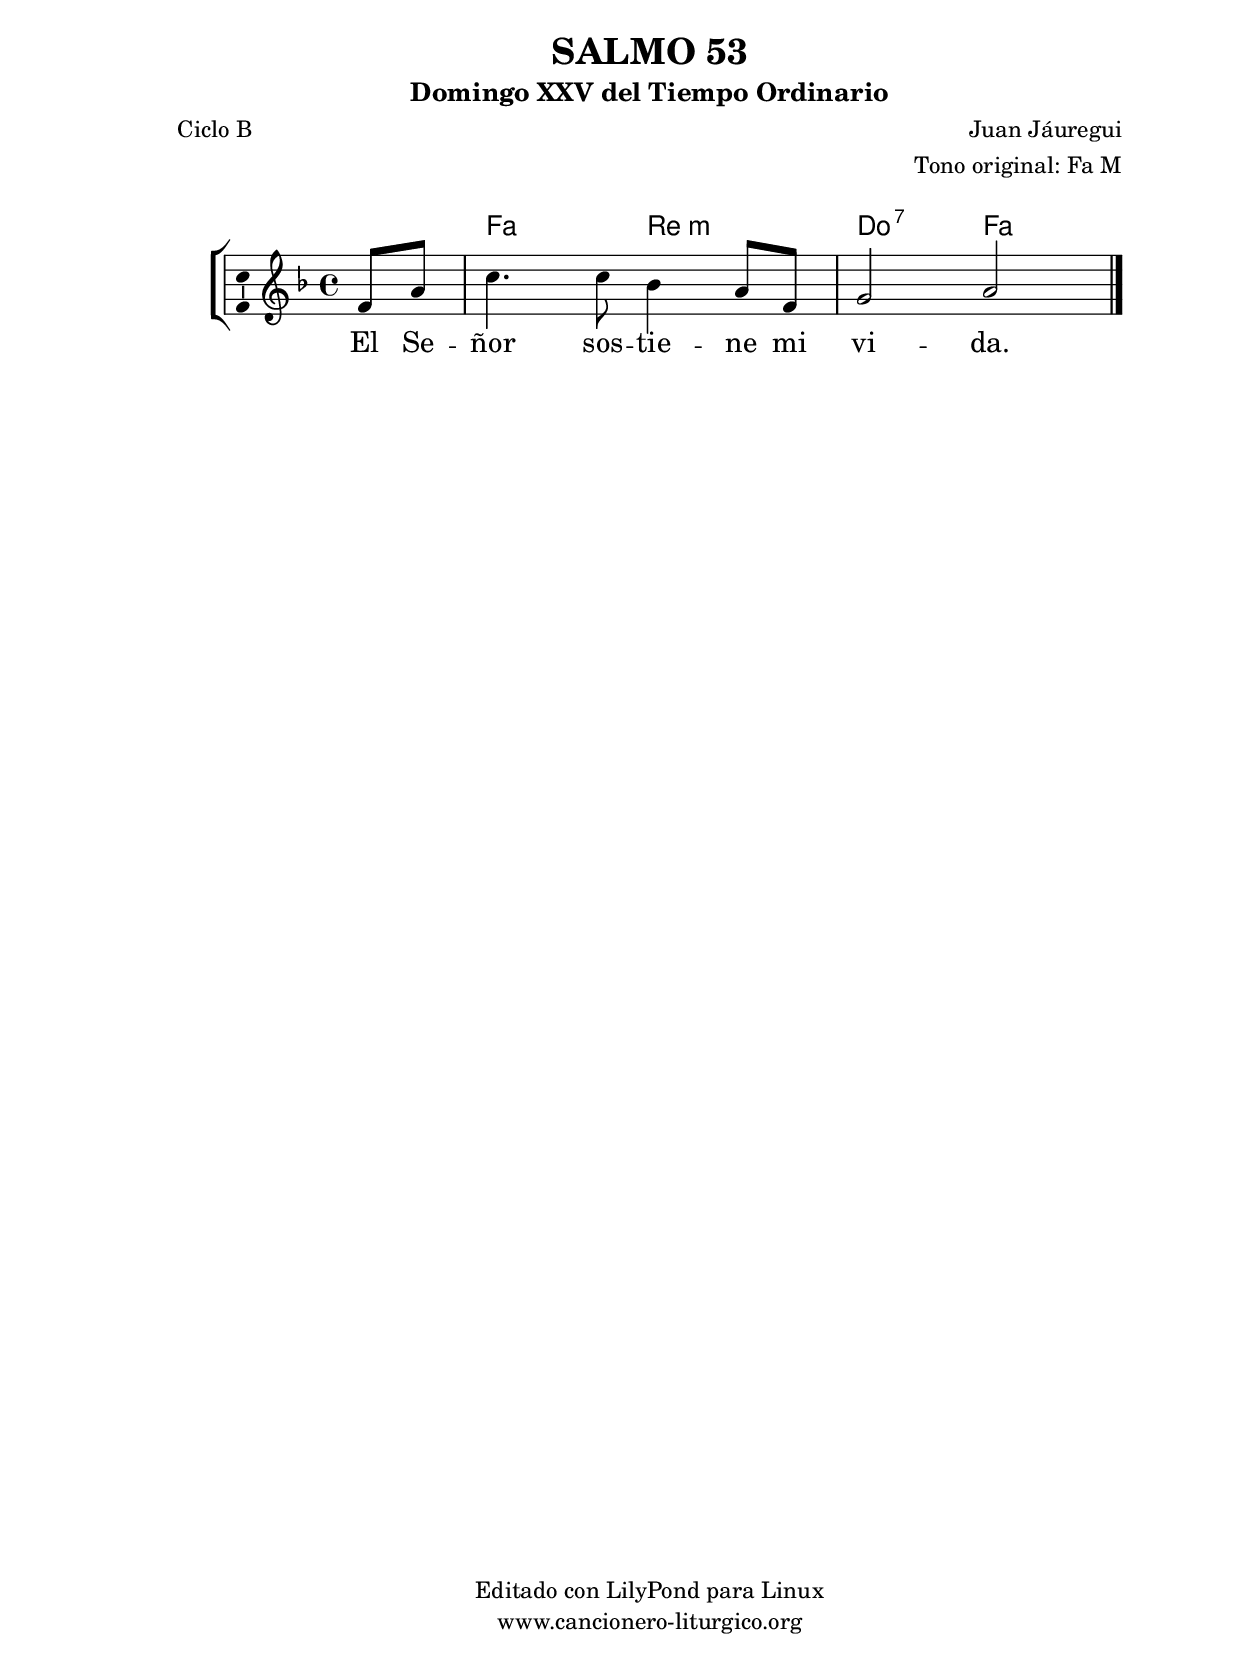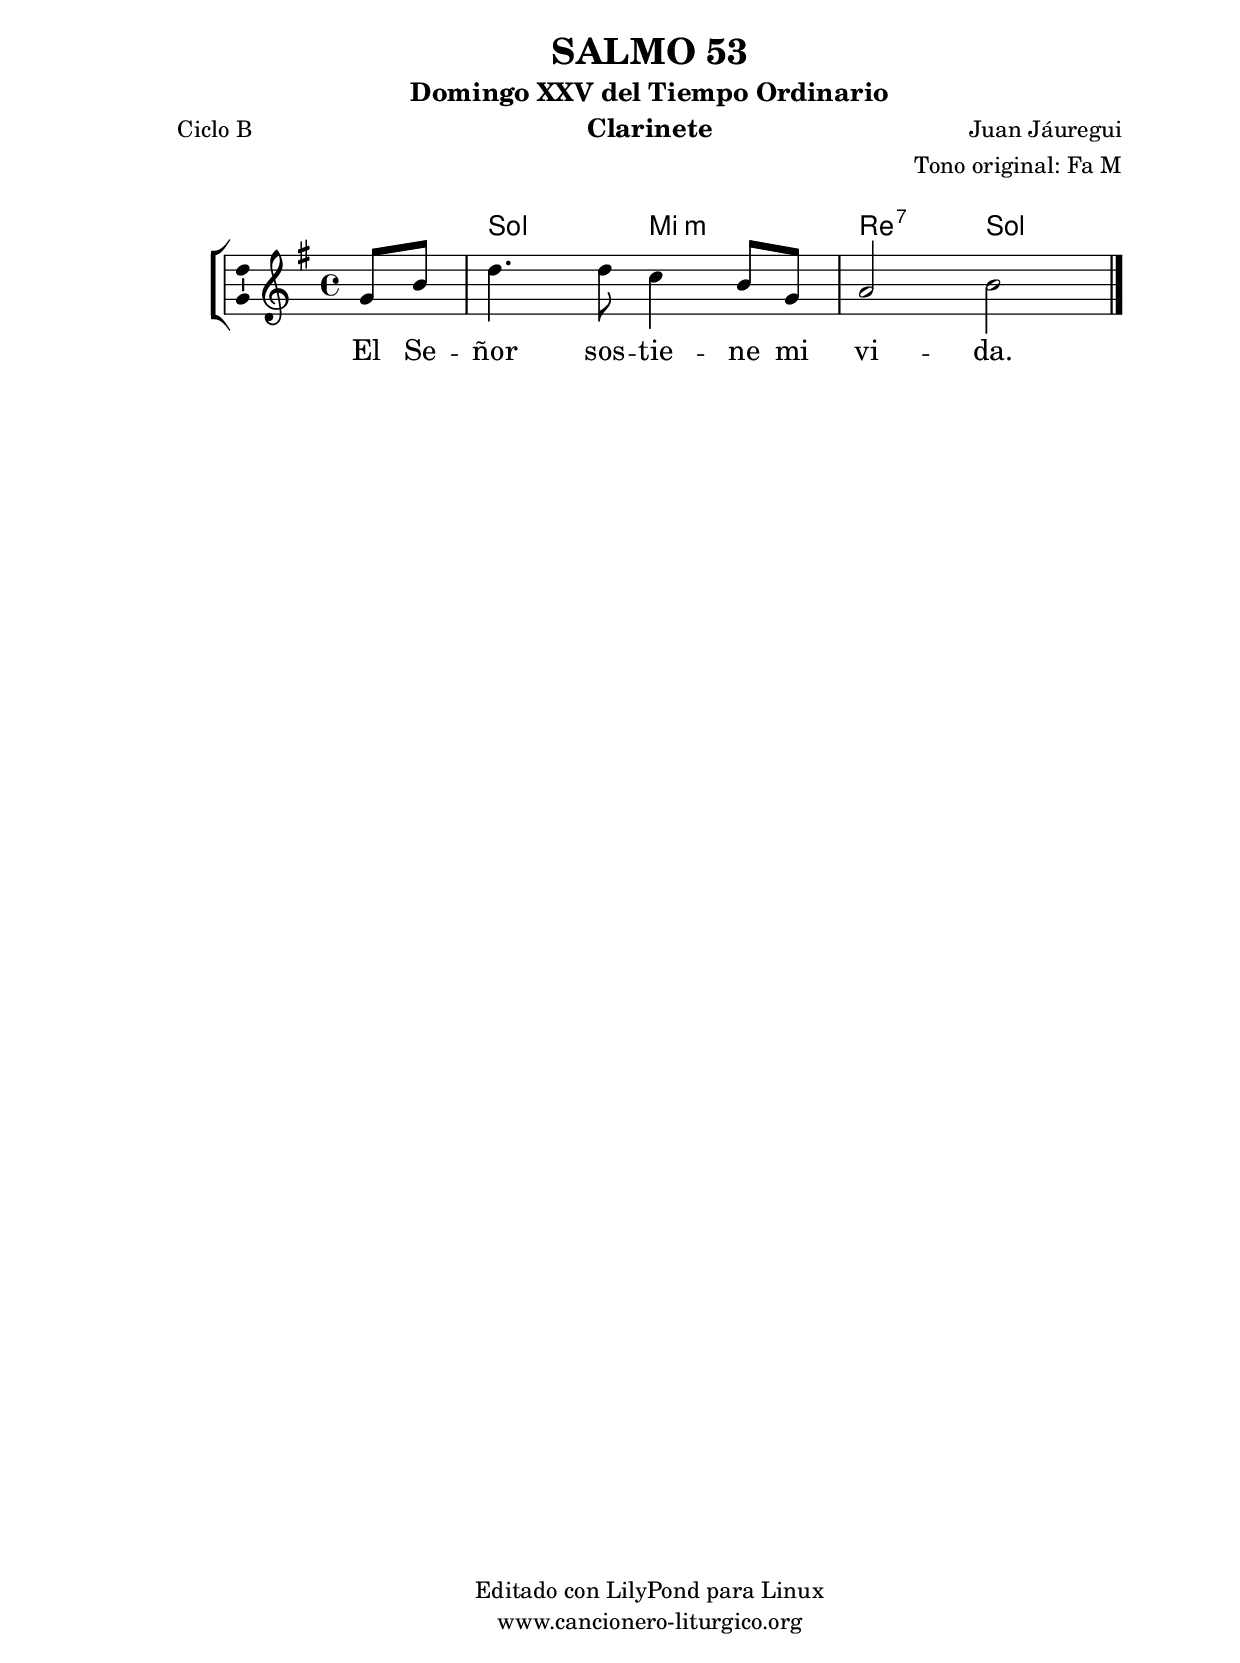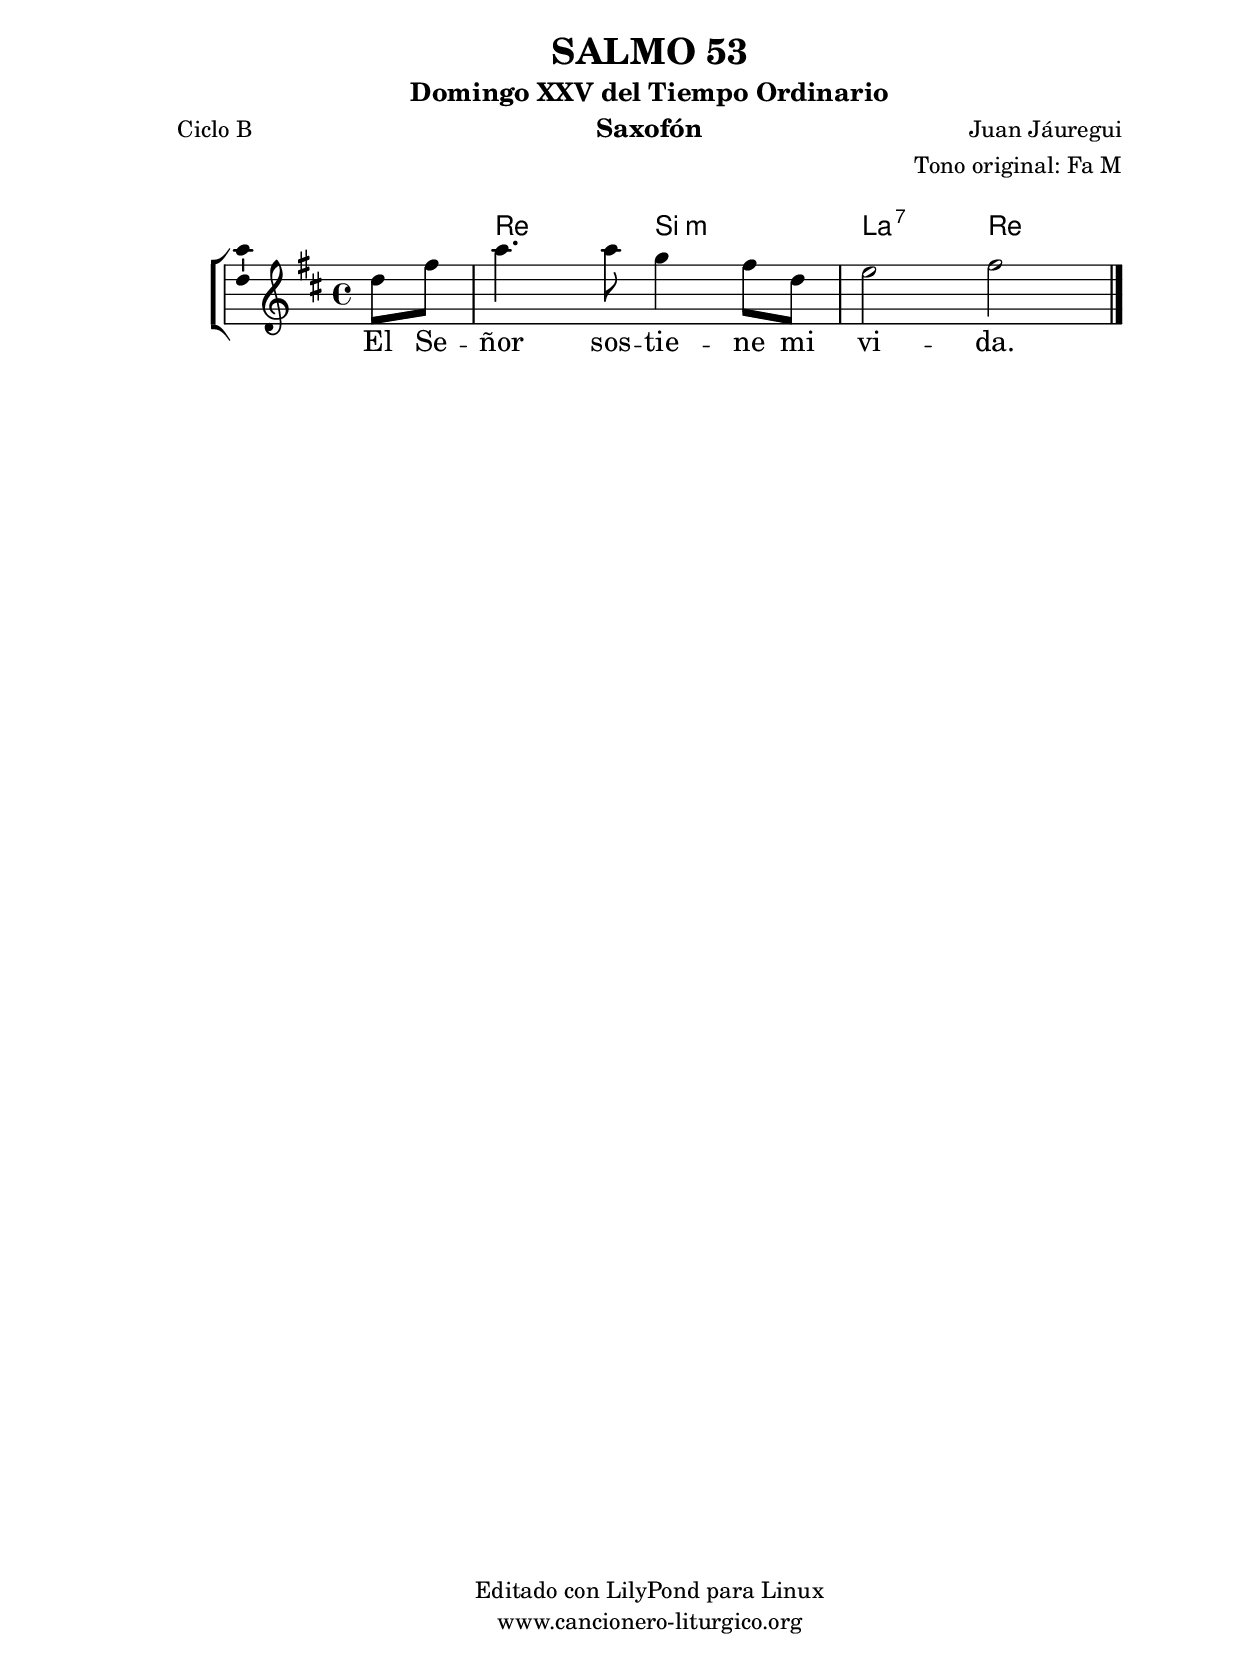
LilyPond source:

%
%para convertir .midi en .wav:
%timidity filename.midi -Ow -o finename.wav
%
%
%Para convertir de .wav a .mp3:
%lame -h -m j filename.wav
%
%
%para escuchar el midi:
%timidity nombrefichero.midi
%


%versión de lilypond para la que se ha escrito esta partitura:
\version "2.16.0"

	%Tamaño papel
	#(set-default-paper-size "a4")
	%Tamaño partitura
	#(set-global-staff-size 20)
	%No responde al pulsar sobre una nota
	#(ly:set-option 'point-and-click #f)

%parámetros del encabezamiento:
\header {
	title = "SALMO 53"
	subtitle = "Domingo XXV del Tiempo Ordinario"
	composer = "Juan Jáuregui"
	poet = "Ciclo B"
	meter = ""
	arranger = "Tono original: Fa M"
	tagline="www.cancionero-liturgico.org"
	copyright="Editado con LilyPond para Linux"
	tiempo = "Ordinario"
	usos = "Salmo"
	letra = "El Señor sostiene mi vida."
	}

%parámetros asociados al papel:
\paper  {
	oddHeaderMarkup = \markup {\fill-line { \on-the-fly #not-first-page \fromproperty #'header:title \on-the-fly #not-first-page \fromproperty #'header:composer }}
	evenHeaderMarkup = \markup {\fill-line { \fromproperty #'header:composer \fromproperty #'header:title }}
	#(set-paper-size "a4")
	print-page-number = ##f
	first-page-number = 1
	print-first-page-number = ##f
%	head-separation = 3.0 \cm
	top-margin = 2.0 \cm
	bottom-margin = 0.5\cm
%%%	bottom-margin = -1.0\cm
	left-margin = 3.0 \cm
	line-width = 16.0 \cm 
	indent = 8\mm
	interscoreline = 2.\mm
	between-system-space = 15\mm
%	para que las partituras no llenen la hoja:
	ragged-bottom = ##t
%	idem para la última hoja:
	ragged-last-bottom = ##f
%	para que las partituras llenen el ancho del papel:
	ragged-last = ##f
	after-title-space = 2.5 \cm
%page-count=1
%system-count=8

	%Flexible Vertical Spacing
%	markup-markup-spacing =
%	#'((basic-distance . 15) (minimum-distance . 15) (padding . 3))
	markup-system-spacing =
	#'((basic-distance . 15) (minimum-distance . 15) (padding . 3))
	system-system-spacing =
	#'((basic-distance . 15) (minimum-distance . 15) (padding . 3))
	score-system-spacing =
	#'((basic-distance . 15) (minimum-distance . 15) (padding . 5))
%	top-system-spacing = % header
%	#'((basic-distance . 8) (minimum-distance . 0) (padding . 3))
%	top-markup-spacing =
%	#'((basic-distance . 20) (minimum-distance . 20) (padding . 3))
	last-bottom-spacing = % footer
	#'((basic-distance . 5) (minimum-distance . 5) (padding . 3))
%	score-markup-spacing =
%	#'((basic-distance . 16) (minimum-distance . 13) (padding . 3))

	}


%parámetros que afectan a toda la partitura:
global =  {
	%clave de sol (G):
	\clef G
	%armadura:
%	\transpose bes c
	\key f \major
	\tempo 4=80
	\set Score.tempoHideNote = ##t
	}


acordes = {
	\italianChords
	\chordmode {
%	\transpose bes c
{

s4
f2 d:m c:7 f

	}
	}
}

melodia = 
%	\transpose bes c'
{
	\relative c'{

\time 4/4

\partial4 f8 a
c4. c8 bes4 a8 f
g2 a

	\bar "|."
	}
	}


texto = \lyricmode {
El Se -- ñor sos -- tie -- ne mi vi -- da.
	}


acordesStaff = \context ChordNames = acordesStaff <<
	\set chordChanges = ##t
	\acordes
	>>


vozStaff = \context Voice = vozStaff
\with {\consists "Ambitus_engraver"}
<<
%	\set Staff.instrumentName = ""
%	\set Staff.shortInstrumentName = ""
%	\set Staff.midiInstrument = #"clarinet"
%	\set Staff.midiInstrument = #"cello"
%	\set Staff.midiInstrument = #"flute"
	\set Staff.midiInstrument = #"electric guitar (jazz)"
%	\set Staff.midiInstrument = #"english horn"
%	\set Staff.midiInstrument = #"violin"
%	\set Staff.midiInstrument = #"glockenspiel"
	\set Staff.midiMinimumVolume = #0.7
	\set Staff.midiMaximumVolume = #0.9
	\global
	\melodia
	>>


textoStaff = \context Lyrics = textoStaff <<
	\lyricsto vozStaff \texto
	>>

\book {
	\score {
		\context ChoirStaff {
			\override StaffGroup.SystemStartBracket #'collapse-height = #1
			\override Score.SystemStartBar #'collapse-height = #1
			<<
			\acordesStaff
			\vozStaff
			\textoStaff
			>>
			}
		\layout {
	    		\context {
				\Lyrics
				\override LyricText #'font-size = #2
				}
	   		 \context {
				\Score
				%fontSize = #3
				\override StaffSymbol #'staff-space = #(magstep +3)
				%\override Beam #'thickness = #0.55
				%\override SpacingSpanner #'spacing-increment = #1.0
				%\override Slur #'height-limit = #1.5
				}
			}
		}
	\score {
		\unfoldRepeats
		\context ChoirStaff {
			<<
			\acordesStaff
			\vozStaff
			>>
			}
		\midi {
	  		\context {
	  			\Score
				tempoWholesPerMinute = #(ly:make-moment 70 4)
				}
			}
		}
	}

%Partitura para clarinete
#(define output-suffix "C")
\book {
	\header{
		instrument = "Clarinete"
		}
	\score {
		\context ChoirStaff {
			\override StaffGroup.SystemStartBracket #'collapse-height = #1
			\override Score.SystemStartBar #'collapse-height = #1
\transpose c d
			<<
			\acordesStaff
			\vozStaff
			\textoStaff
			>>
			}
		\layout {
	    		\context {
				\Lyrics
				\override LyricText #'font-size = #2
				}
	   		 \context {
				\Score
				%fontSize = #3
				\override StaffSymbol #'staff-space = #(magstep +3)
				%\override Beam #'thickness = #0.55
				%\override SpacingSpanner #'spacing-increment = #1.0
				%\override Slur #'height-limit = #1.5
				}
			}
		}
	}

%Partitura para saxofón
#(define output-suffix "S")
\book {
	\header{
		instrument = "Saxofón"
		}
	\score {
		\context ChoirStaff {
			\override StaffGroup.SystemStartBracket #'collapse-height = #1
			\override Score.SystemStartBar #'collapse-height = #1
\transpose c a
			<<
			\acordesStaff
			\vozStaff
			\textoStaff
			>>
			}
		\layout {
	    		\context {
				\Lyrics
				\override LyricText #'font-size = #2
				}
	   		 \context {
				\Score
				%fontSize = #3
				\override StaffSymbol #'staff-space = #(magstep +3)
				%\override Beam #'thickness = #0.55
				%\override SpacingSpanner #'spacing-increment = #1.0
				%\override Slur #'height-limit = #1.5
				}
			}
		}
	}

